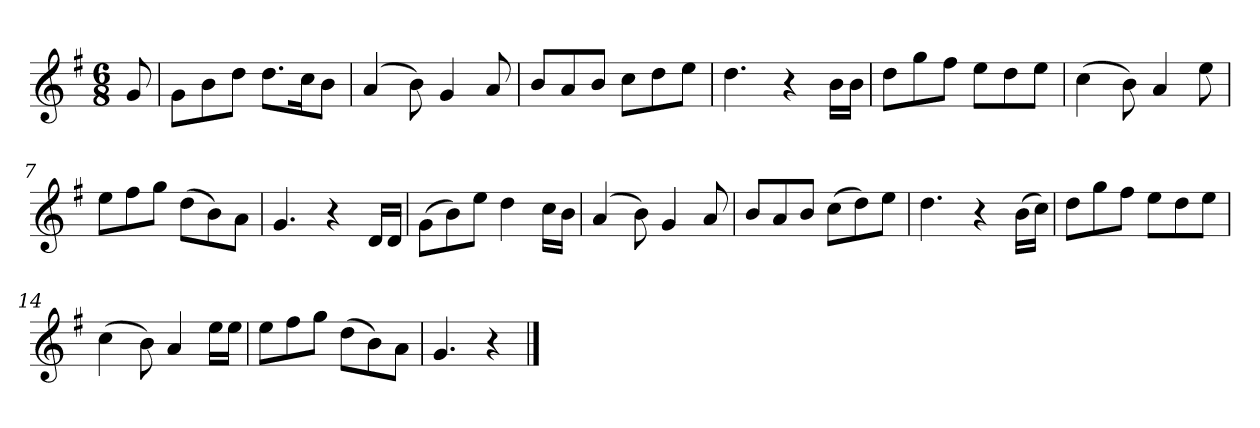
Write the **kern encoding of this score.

**kern
*part1
*staff1
*k[f#]
*M6/8
*MM120
=
8g
=1
8gL
8b
8ddJ
8.ddL
16ccK
8bJ
=2
(4a
8b)
4g
8a
=3
8bL
8a
8bJ
8ccL
8dd
8eeJ
=4
4.dd
4r
16bLL
16bJJ
=5
8ddL
8gg
8ff#J
8eeL
8dd
8eeJ
=6
(4cc
8b)
4a
8ee
=7
8eeL
8ff#
8ggJ
(8ddL
8b)
8aJ
=8
4.g
4r
16dLL
16dJJ
=9
(8gL
8b)
8eeJ
4dd
16ccLL
16bJJ
=10
(4a
8b)
4g
8a
=11
8bL
8a
8bJ
(8ccL
8dd)
8eeJ
=12
4.dd
4r
(16bLL
16ccJJ)
=13
8ddL
8gg
8ff#J
8eeL
8dd
8eeJ
=14
(4cc
8b)
4a
16eeLL
16eeJJ
=15
8eeL
8ff#
8ggJ
(8ddL
8b)
8aJ
=16
4.g
4r
==
*-
